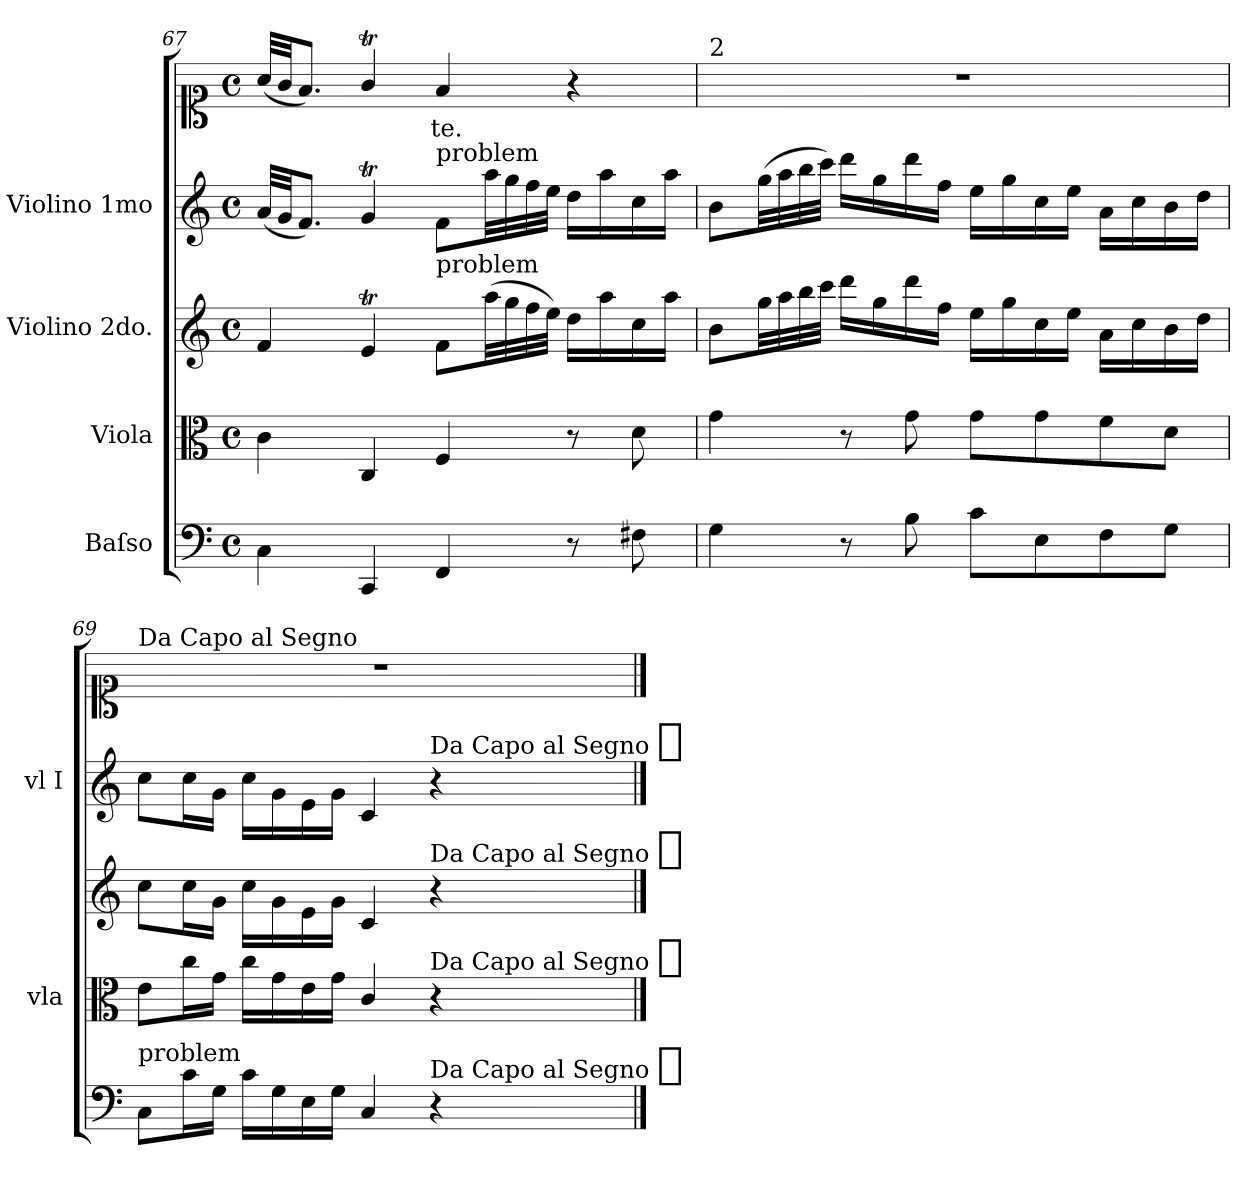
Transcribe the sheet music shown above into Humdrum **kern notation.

**kern	**kern	**kern	**kern	**kern	**text
*part5	*part4	*part3	*part2	*part1	*part1
*staff5	*staff4	*staff3	*staff2	*staff1	*staff1
*I"Baſso	*I"Viola	*I"Violino 2do.	*I"Violino 1mo	*	*
*	*I'vla	*	*I'vl I	*	*
*clefF4	*clefC3	*clefG2	*clefG2	*clefC1	*
*k[]	*k[]	*k[]	*k[]	*k[]	*
*M4/4	*M4/4	*M4/4	*M4/4	*M4/4	*
*met(c)	*met(c)	*met(c)	*met(c)	*met(c)	*
=67	=67	=67	=67	=67	=67
4C\	4c\	4f/	(32a/LLL	(32a/LLL	.
.	.	.	32g/JJ	32g/JJ	.
.	.	.	8.f/J)	8.f/J)	.
4CC/	4C/	4et/	4gT/	4gT/	.
!	!	!	!LO:TX:a:t=problem	!	!
!	!	!LO:TX:a:t=problem	!	!	!
4FF/	4F/	8f/L	8f/L	4f/	-te.
.	.	(32aa\LL	32aa\LL	.	.
.	.	32gg\	32gg\	.	.
.	.	32ff\	32ff\	.	.
.	.	32ee\JJJ)	32ee\JJJ	.	.
8r	8r	16dd\LL	16dd\LL	4r	.
.	.	16aa\	16aa\	.	.
8F#X\	8d\	16cc\	16cc\	.	.
.	.	16aa\JJ	16aa\JJ	.	.
=68	=68	=68	=68	=68	=68
!	!	!	!	!LO:TX:a:t=2	!
4G\	4g\	8b\L	8b\L	1r	.
.	.	32gg\LL	(32gg\LL	.	.
.	.	32aa\	32aa\	.	.
.	.	32bb\	32bb\	.	.
.	.	32ccc\JJJ	32ccc\JJJ)	.	.
8r	8r	16ddd\LL	16ddd\LL	.	.
.	.	16gg\	16gg\	.	.
8B\	8g\	16ddd\	16ddd\	.	.
.	.	16ff\JJ	16ff\JJ	.	.
8c\L	8g\L	16ee\LL	16ee\LL	.	.
.	.	16gg\	16gg\	.	.
8E\	8g\	16cc\	16cc\	.	.
.	.	16ee\JJ	16ee\JJ	.	.
8F\	8f\	16a\LL	16a\LL	.	.
.	.	16cc\	16cc\	.	.
8G\J	8d\J	16b\	16b\	.	.
.	.	16dd\JJ	16dd\JJ	.	.
=69	=69	=69	=69	=69	=69
!	!	!	!	!LO:TX:a:t=Da Capo al Segno	!
!LO:TX:a:t=problem	!	!	!	!	!
8C/L	8e\L	8cc\L	8cc\L	1r	.
16c\L	16cc\L	16cc\L	16cc\L	.	.
16G\JJ	16g\JJ	16g\JJ	16g\JJ	.	.
16c\LL	16cc\LL	16cc\LL	16cc\LL	.	.
16G\	16g\	16g\	16g\	.	.
16E\	16e\	16e\	16e\	.	.
16G\JJ	16g\JJ	16g\JJ	16g\JJ	.	.
4C/	4c/	4c/	4c/	.	.
!	!	!	!LO:TX:a:t=Da Capo al Segno [segno]	!	!
!	!	!LO:TX:a:t=Da Capo al Segno [segno]	!	!	!
!	!LO:TX:a:t=Da Capo al Segno [segno]	!	!	!	!
!LO:TX:a:t=Da Capo al Segno [segno]	!	!	!	!	!
4r	4r	4r	4r	.	.
==	==	==	==	==	==
*-	*-	*-	*-	*-	*-
